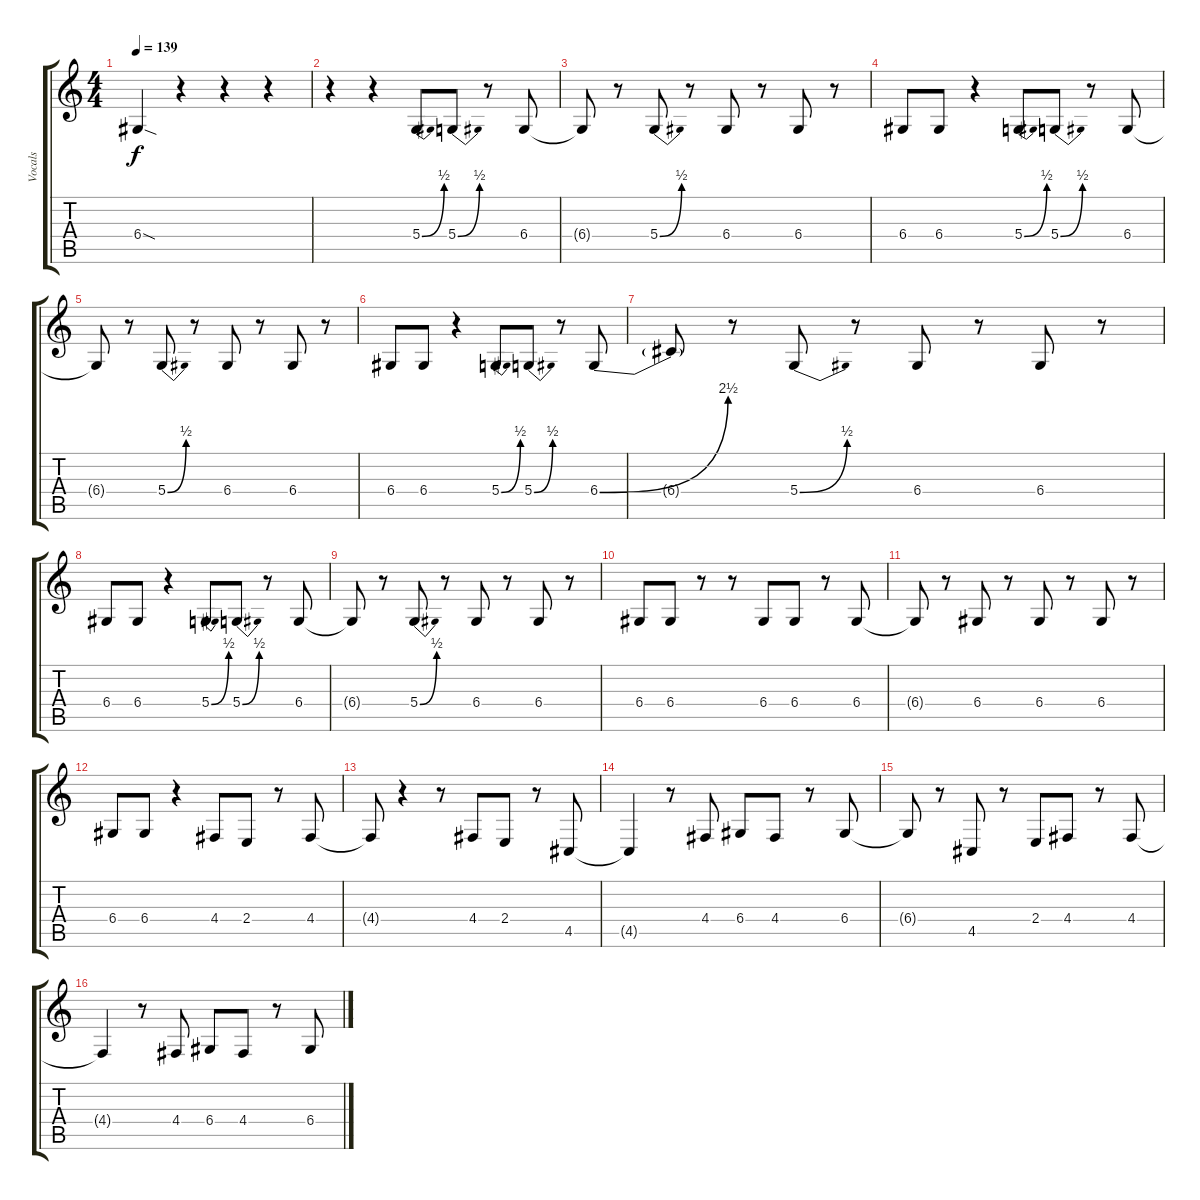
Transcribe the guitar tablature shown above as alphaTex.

\track ("Vocals" "Vocals") {instrument synthbrass1}
\staff {score tabs}
\tuning (E4 B3 G3 D3 A2 E2) {hide}
\ts (4 4)
\tempo 139
\clef g2
\ks c
6.4{sod t}.4{dy f} r.4 r.4 r.4 |
r.4 r.4 5.4{be (bend 0 0 60 2)}.8 5.4{be (bend 0 0 60 2)}.8 r.8 6.4.8 |
6.4{t}.8 r.8 5.4{be (bend 0 0 60 2)}.8 r.8 6.4.8 r.8 6.4.8 r.8 |
6.4.8 6.4.8 r.4 5.4{be (bend 0 0 60 2)}.8 5.4{be (bend 0 0 60 2)}.8 r.8 6.4.8 |
6.4{t}.8 r.8 5.4{be (bend 0 0 60 2)}.8 r.8 6.4.8 r.8 6.4.8 r.8 |
6.4.8 6.4.8 r.4 5.4{be (bend 0 0 60 2)}.8 5.4{be (bend 0 0 60 2)}.8 r.8 6.4{be (bend 0 0 60 10)}.8 |
6.4{t}.8 r.8 5.4{be (bend 0 0 60 2)}.8 r.8 6.4.8 r.8 6.4.8 r.8 |
6.4.8 6.4.8 r.4 5.4{be (bend 0 0 60 2)}.8 5.4{be (bend 0 0 60 2)}.8 r.8 6.4.8 |
6.4{t}.8 r.8 5.4{be (bend 0 0 60 2)}.8 r.8 6.4.8 r.8 6.4.8 r.8 |
6.4.8 6.4.8 r.8 r.8 6.4.8 6.4.8 r.8 6.4.8 |
6.4{t}.8 r.8 6.4.8 r.8 6.4.8 r.8 6.4.8 r.8 |
6.4.8 6.4.8 r.4 4.4.8 2.4.8 r.8 4.4.8 |
4.4{t}.8 r.4 r.8 4.4.8 2.4.8 r.8 4.5.8 |
4.5{t}.4 r.8 4.4.8 6.4.8 4.4.8 r.8 6.4.8 |
6.4{t}.8 r.8 4.5.8 r.8 2.4.8 4.4.8 r.8 4.4.8 |
4.4{t}.4 r.8 4.4.8 6.4.8 4.4.8 r.8 6.4.8
